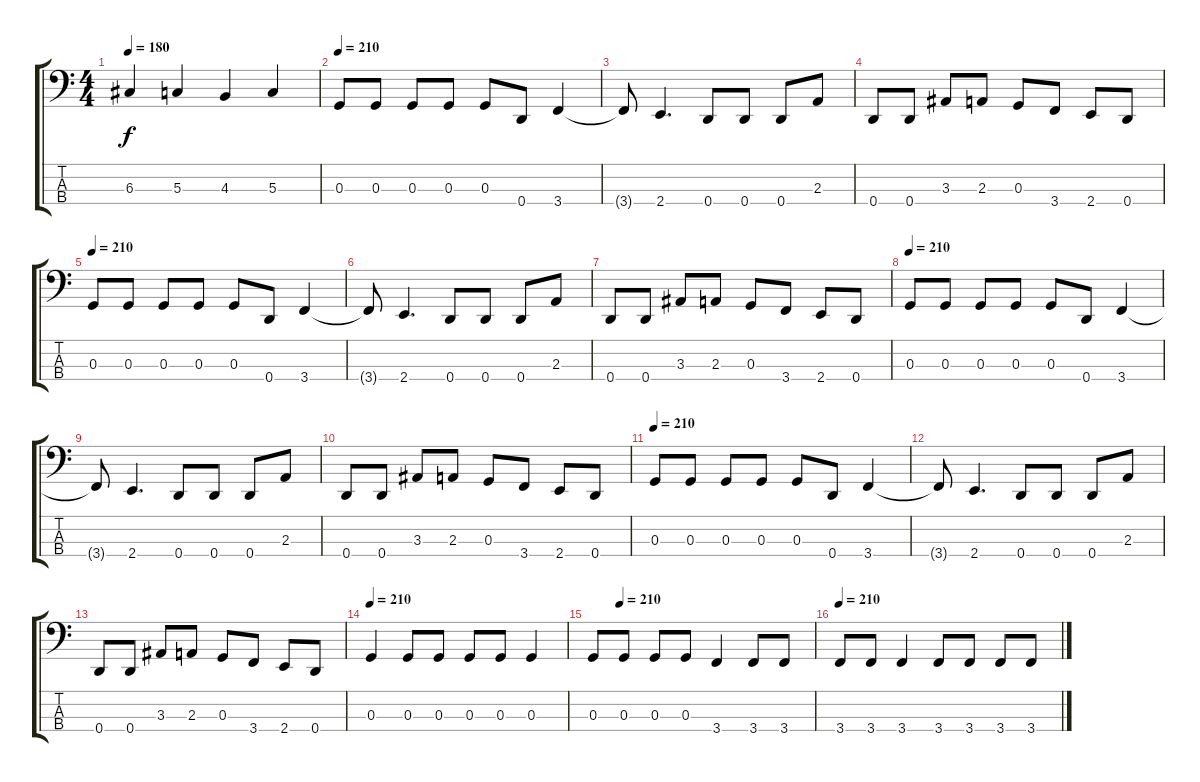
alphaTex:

\track ("  " "  ") {instrument electricbassfinger}
\staff {score tabs}
\tuning (F2 C2 G1 D1) {hide}
\ts (4 4)
\tempo 180
\clef f4
\ks c
6.3.4{dy f} 5.3.4 4.3.4 5.3.4 |
\tempo 210
0.3.8 0.3.8 0.3.8 0.3.8 0.3.8 0.4.8 3.4.4 |
3.4{t}.8 2.4.4{d} 0.4.8 0.4.8 0.4.8 2.3.8 |
0.4.8 0.4.8 3.3.8 2.3.8 0.3.8 3.4.8 2.4.8 0.4.8 |
\tempo 210
0.3.8 0.3.8 0.3.8 0.3.8 0.3.8 0.4.8 3.4.4 |
3.4{t}.8 2.4.4{d} 0.4.8 0.4.8 0.4.8 2.3.8 |
0.4.8 0.4.8 3.3.8 2.3.8 0.3.8 3.4.8 2.4.8 0.4.8 |
\tempo 210
0.3.8 0.3.8 0.3.8 0.3.8 0.3.8 0.4.8 3.4.4 |
3.4{t}.8 2.4.4{d} 0.4.8 0.4.8 0.4.8 2.3.8 |
0.4.8 0.4.8 3.3.8 2.3.8 0.3.8 3.4.8 2.4.8 0.4.8 |
\tempo 210
0.3.8 0.3.8 0.3.8 0.3.8 0.3.8 0.4.8 3.4.4 |
3.4{t}.8 2.4.4{d} 0.4.8 0.4.8 0.4.8 2.3.8 |
0.4.8 0.4.8 3.3.8 2.3.8 0.3.8 3.4.8 2.4.8 0.4.8 |
\tempo 210
0.3.4 0.3.8 0.3.8 0.3.8 0.3.8 0.3.4 |
\tempo (210 0.125)
0.3.8 0.3.8 0.3.8 0.3.8 3.4.4 3.4.8 3.4.8 |
\tempo 210
3.4.8 3.4.8 3.4.4 3.4.8 3.4.8 3.4.8 3.4.8
